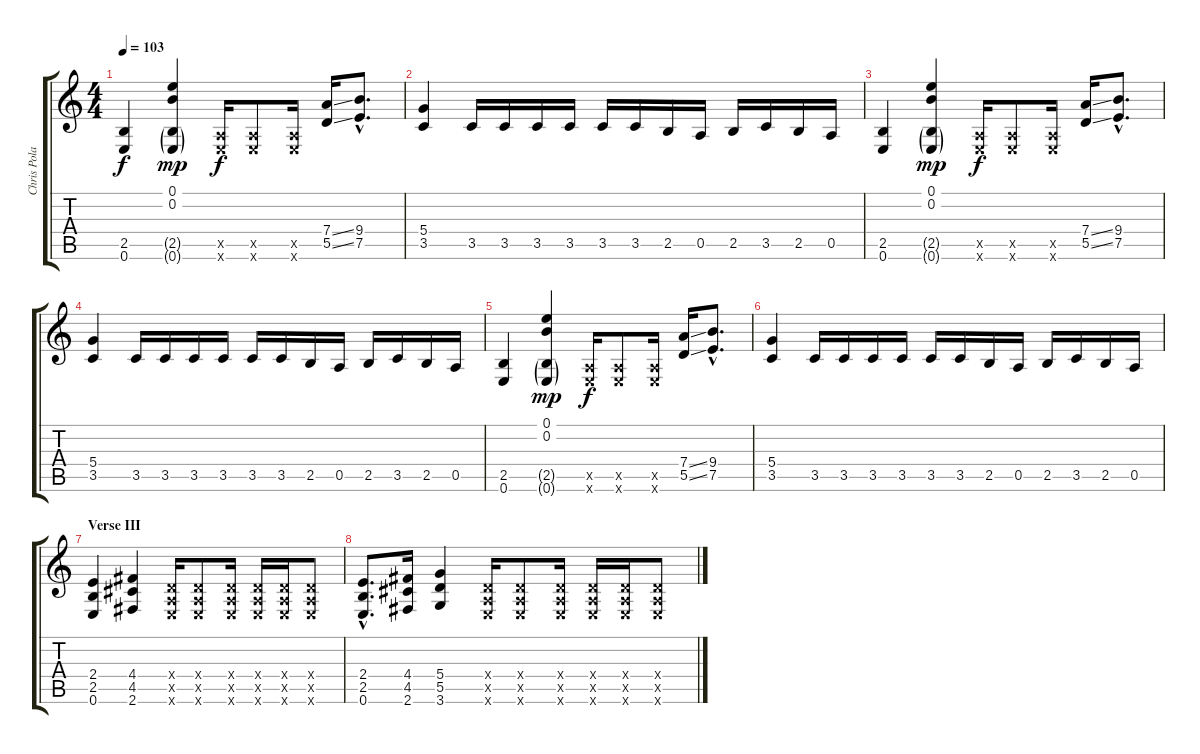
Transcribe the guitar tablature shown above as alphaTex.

\track ("Chris Poland" "Chris Pola") {instrument distortionguitar}
\staff {score tabs}
\tuning (E4 B3 G3 D3 A2 E2) {hide}
\ts (4 4)
\tempo 103
\clef g2
\ks c
(2.5 0.6).4{dy f} (0.1 0.2 2.5{g} 0.6{g}).4{dy mp} (0.5{x} 0.6{x}).16{dy f} (0.5{x} 0.6{x}).8 (0.5{x} 0.6{x}).16 (7.4{ss} 5.5{ss}).16 (9.4{hac} 7.5{hac}).8{d} |
(5.4 3.5).4 3.5.16 3.5.16 3.5.16 3.5.16 3.5.16 3.5.16 2.5.16 0.5.16 2.5.16 3.5.16 2.5.16 0.5.16 |
(2.5 0.6).4 (0.1 0.2 2.5{g} 0.6{g}).4{dy mp} (0.5{x} 0.6{x}).16{dy f} (0.5{x} 0.6{x}).8 (0.5{x} 0.6{x}).16 (7.4{ss} 5.5{ss}).16 (9.4{hac} 7.5{hac}).8{d} |
(5.4 3.5).4 3.5.16 3.5.16 3.5.16 3.5.16 3.5.16 3.5.16 2.5.16 0.5.16 2.5.16 3.5.16 2.5.16 0.5.16 |
(2.5 0.6).4 (0.1 0.2 2.5{g} 0.6{g}).4{dy mp} (0.5{x} 0.6{x}).16{dy f} (0.5{x} 0.6{x}).8 (0.5{x} 0.6{x}).16 (7.4{ss} 5.5{ss}).16 (9.4{hac} 7.5{hac}).8{d} |
(5.4 3.5).4 3.5.16 3.5.16 3.5.16 3.5.16 3.5.16 3.5.16 2.5.16 0.5.16 2.5.16 3.5.16 2.5.16 0.5.16 |
\section ("" "Verse III")
(2.4 2.5 0.6).4 (4.4 4.5 2.6).4 (0.4{x} 0.5{x} 0.6{x}).16 (0.4{x} 0.5{x} 0.6{x}).8 (0.4{x} 0.5{x} 0.6{x}).16 (0.4{x} 0.5{x} 0.6{x}).16 (0.4{x} 0.5{x} 0.6{x}).16 (0.4{x} 0.5{x} 0.6{x}).8 |
(2.4{hac} 2.5{hac} 0.6{hac}).8{d} (4.4 4.5 2.6).16 (5.4 5.5 3.6).4 (0.4{x} 0.5{x} 0.6{x}).16 (0.4{x} 0.5{x} 0.6{x}).8 (0.4{x} 0.5{x} 0.6{x}).16 (0.4{x} 0.5{x} 0.6{x}).16 (0.4{x} 0.5{x} 0.6{x}).16 (0.4{x} 0.5{x} 0.6{x}).8
